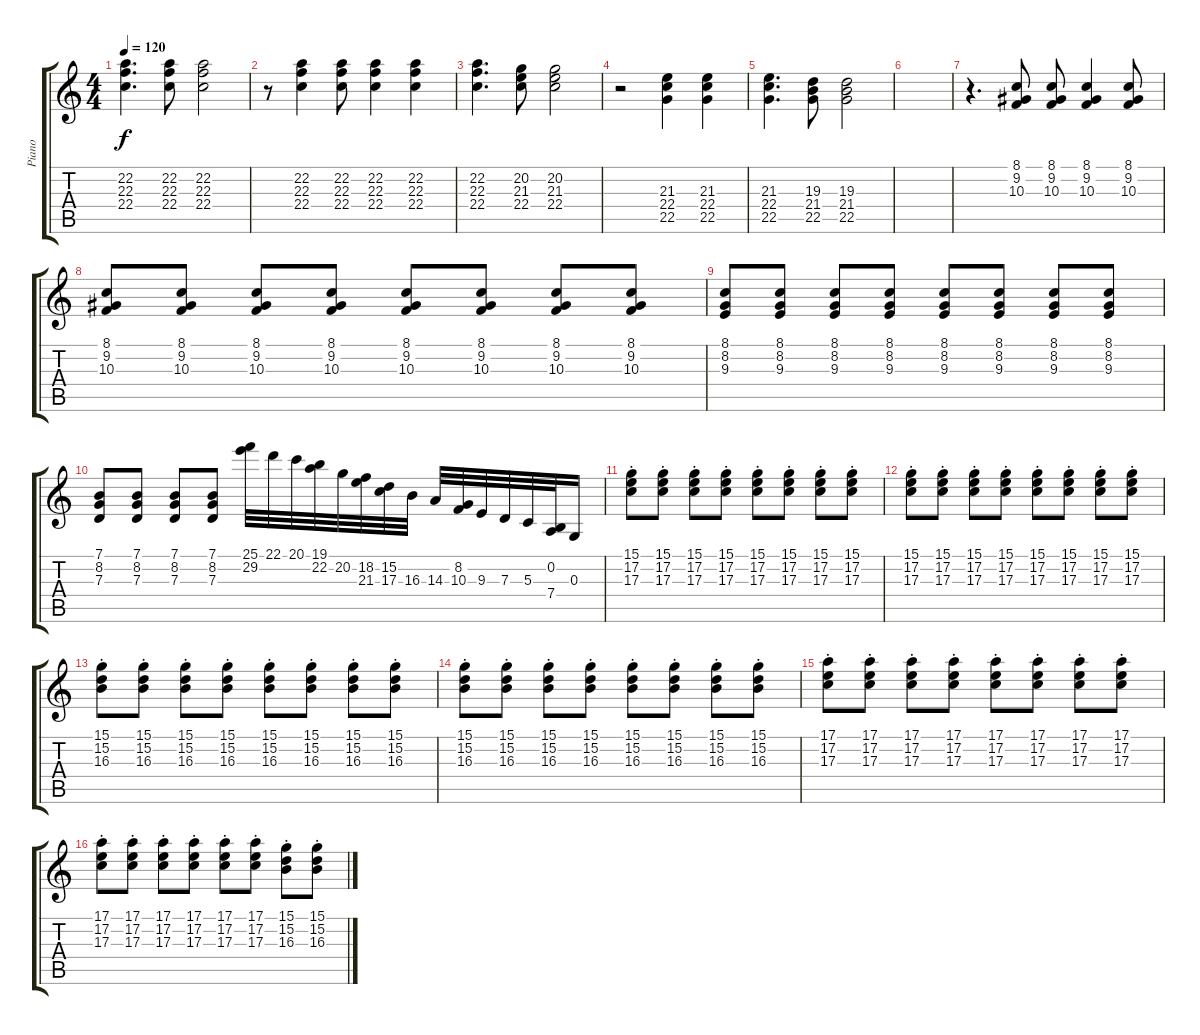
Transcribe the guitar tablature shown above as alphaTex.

\track ("Piano" "Piano") {instrument acousticgrandpiano}
\staff {score tabs}
\tuning (E4 B3 G3 D3 A2 E2) {hide}
\ts (4 4)
\tempo 120
\clef g2
\ks c
(22.2 22.3 22.4).4{d dy f} (22.2 22.3 22.4).8 (22.2 22.3 22.4).2 |
r.8 (22.2 22.3 22.4).4 (22.2 22.3 22.4).8 (22.2 22.3 22.4).4 (22.2 22.3 22.4).4 |
(22.2 22.3 22.4).4{d} (20.2 21.3 22.4).8 (20.2 21.3 22.4).2 |
r.2 (21.3 22.4 22.5).4 (21.3 22.4 22.5).4 |
(21.3 22.4 22.5).4{d} (19.3 21.4 22.5).8 (19.3 21.4 22.5).2 |
|
r.4{d} (8.1 9.2 10.3).8 (8.1 9.2 10.3).8 (8.1 9.2 10.3).4 (8.1 9.2 10.3).8 |
(8.1 9.2 10.3).8 (8.1 9.2 10.3).8 (8.1 9.2 10.3).8 (8.1 9.2 10.3).8 (8.1 9.2 10.3).8 (8.1 9.2 10.3).8 (8.1 9.2 10.3).8 (8.1 9.2 10.3).8 |
(8.1 8.2 9.3).8 (8.1 8.2 9.3).8 (8.1 8.2 9.3).8 (8.1 8.2 9.3).8 (8.1 8.2 9.3).8 (8.1 8.2 9.3).8 (8.1 8.2 9.3).8 (8.1 8.2 9.3).8 |
(7.1 8.2 7.3).8 (7.1 8.2 7.3).8 (7.1 8.2 7.3).8 (7.1 8.2 7.3).8 (25.1 29.2).32 22.1.32 20.1.32 (19.1 22.2).32 20.2.32 (18.2 21.3).32 (15.2 17.3).32 16.3.32 14.3.32 (8.2 10.3).32 9.3.32 7.3.32 5.3.32 (0.2 7.4).32 0.3.16 |
(15.1{st} 17.2{st} 17.3{st}).8 (15.1{st} 17.2{st} 17.3{st}).8 (15.1{st} 17.2{st} 17.3{st}).8 (15.1{st} 17.2{st} 17.3{st}).8 (15.1{st} 17.2{st} 17.3{st}).8 (15.1{st} 17.2{st} 17.3{st}).8 (15.1{st} 17.2{st} 17.3{st}).8 (15.1{st} 17.2{st} 17.3{st}).8 |
(15.1{st} 17.2{st} 17.3{st}).8 (15.1{st} 17.2{st} 17.3{st}).8 (15.1{st} 17.2{st} 17.3{st}).8 (15.1{st} 17.2{st} 17.3{st}).8 (15.1{st} 17.2{st} 17.3{st}).8 (15.1{st} 17.2{st} 17.3{st}).8 (15.1{st} 17.2{st} 17.3{st}).8 (15.1{st} 17.2{st} 17.3{st}).8 |
(15.1{st} 15.2{st} 16.3{st}).8 (15.1{st} 15.2{st} 16.3{st}).8 (15.1{st} 15.2{st} 16.3{st}).8 (15.1{st} 15.2{st} 16.3{st}).8 (15.1{st} 15.2{st} 16.3{st}).8 (15.1{st} 15.2{st} 16.3{st}).8 (15.1{st} 15.2{st} 16.3{st}).8 (15.1{st} 15.2{st} 16.3{st}).8 |
(15.1{st} 15.2{st} 16.3{st}).8 (15.1{st} 15.2{st} 16.3{st}).8 (15.1{st} 15.2{st} 16.3{st}).8 (15.1{st} 15.2{st} 16.3{st}).8 (15.1{st} 15.2{st} 16.3{st}).8 (15.1{st} 15.2{st} 16.3{st}).8 (15.1{st} 15.2{st} 16.3{st}).8 (15.1{st} 15.2{st} 16.3{st}).8 |
(17.1{st} 17.2{st} 17.3{st}).8 (17.1{st} 17.2{st} 17.3{st}).8 (17.1{st} 17.2{st} 17.3{st}).8 (17.1{st} 17.2{st} 17.3{st}).8 (17.1{st} 17.2{st} 17.3{st}).8 (17.1{st} 17.2{st} 17.3{st}).8 (17.1{st} 17.2{st} 17.3{st}).8 (17.1{st} 17.2{st} 17.3{st}).8 |
(17.1{st} 17.2{st} 17.3{st}).8{volume 0} (17.1{st} 17.2{st} 17.3{st}).8 (17.1{st} 17.2{st} 17.3{st}).8 (17.1{st} 17.2{st} 17.3{st}).8 (17.1{st} 17.2{st} 17.3{st}).8 (17.1{st} 17.2{st} 17.3{st}).8 (15.1{st} 15.2{st} 16.3{st}).8 (15.1{st} 15.2{st} 16.3{st}).8
